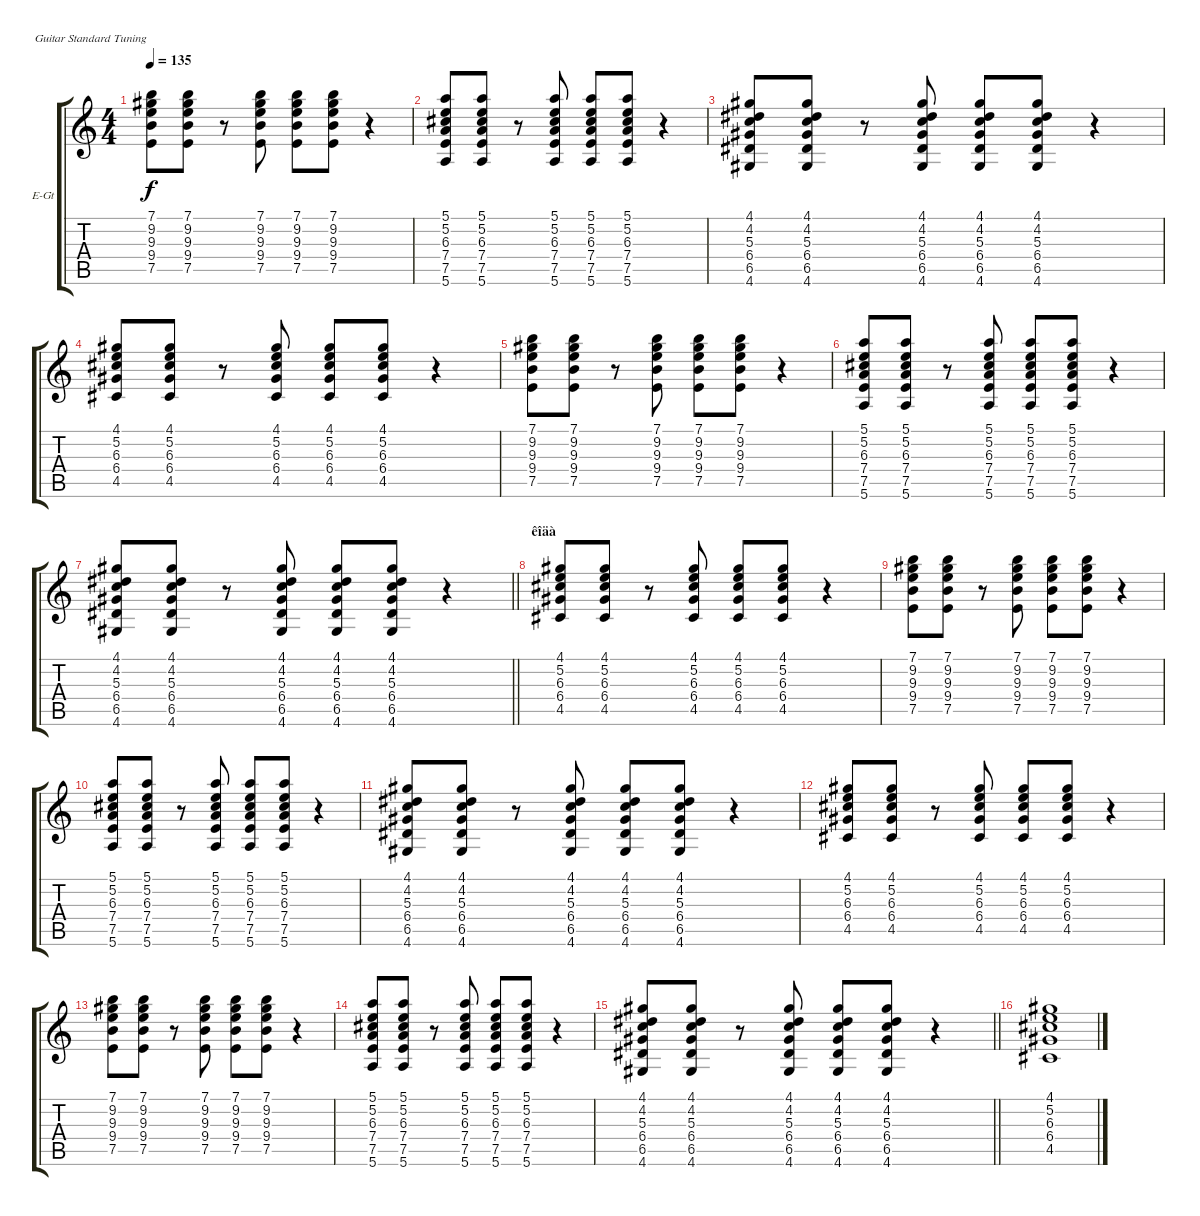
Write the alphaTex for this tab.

\bracketExtendMode groupsimilarinstruments
\firstSystemTrackNameOrientation horizontal
\otherSystemsTrackNameOrientation horizontal
\track ("Äîðîæêà 9" "E-Gt") {instrument electricguitarclean}
\staff {score tabs}
\tuning (E4 B3 G3 D3 A2 E2)
\ts (4 4)
\tempo 135
\clef g2
\ks c
(7.1 9.2 9.3 9.4 7.5).8{dy f} (7.1 9.2 9.3 9.4 7.5).8 r.8 (7.1 9.2 9.3 9.4 7.5).8 (7.1 9.2 9.3 9.4 7.5).8 (7.1 9.2 9.3 9.4 7.5).8 r.4 |
(5.1 5.2 6.3 7.4 7.5 5.6).8 (5.1 5.2 6.3 7.4 7.5 5.6).8 r.8 (5.1 5.2 6.3 7.4 7.5 5.6).8 (5.1 5.2 6.3 7.4 7.5 5.6).8 (5.1 5.2 6.3 7.4 7.5 5.6).8 r.4 |
(4.1 4.2 5.3 6.4 6.5 4.6).8 (4.1 4.2 5.3 6.4 6.5 4.6).8 r.8 (4.1 4.2 5.3 6.4 6.5 4.6).8 (4.1 4.2 5.3 6.4 6.5 4.6).8 (4.1 4.2 5.3 6.4 6.5 4.6).8 r.4 |
(4.1 5.2 6.3 6.4 4.5).8 (4.1 5.2 6.3 6.4 4.5).8 r.8 (4.1 5.2 6.3 6.4 4.5).8 (4.1 5.2 6.3 6.4 4.5).8 (4.1 5.2 6.3 6.4 4.5).8 r.4 |
(7.1 9.2 9.3 9.4 7.5).8 (7.1 9.2 9.3 9.4 7.5).8 r.8 (7.1 9.2 9.3 9.4 7.5).8 (7.1 9.2 9.3 9.4 7.5).8 (7.1 9.2 9.3 9.4 7.5).8 r.4 |
(5.1 5.2 6.3 7.4 7.5 5.6).8 (5.1 5.2 6.3 7.4 7.5 5.6).8 r.8 (5.1 5.2 6.3 7.4 7.5 5.6).8 (5.1 5.2 6.3 7.4 7.5 5.6).8 (5.1 5.2 6.3 7.4 7.5 5.6).8 r.4 |
\barLineRight lightlight
(4.1 4.2 5.3 6.4 6.5 4.6).8 (4.1 4.2 5.3 6.4 6.5 4.6).8 r.8 (4.1 4.2 5.3 6.4 6.5 4.6).8 (4.1 4.2 5.3 6.4 6.5 4.6).8 (4.1 4.2 5.3 6.4 6.5 4.6).8 r.4 |
\section ("" "êîäà")
(4.1 5.2 6.3 6.4 4.5).8 (4.1 5.2 6.3 6.4 4.5).8 r.8 (4.1 5.2 6.3 6.4 4.5).8 (4.1 5.2 6.3 6.4 4.5).8 (4.1 5.2 6.3 6.4 4.5).8 r.4 |
(7.1 9.2 9.3 9.4 7.5).8 (7.1 9.2 9.3 9.4 7.5).8 r.8 (7.1 9.2 9.3 9.4 7.5).8 (7.1 9.2 9.3 9.4 7.5).8 (7.1 9.2 9.3 9.4 7.5).8 r.4 |
(5.1 5.2 6.3 7.4 7.5 5.6).8 (5.1 5.2 6.3 7.4 7.5 5.6).8 r.8 (5.1 5.2 6.3 7.4 7.5 5.6).8 (5.1 5.2 6.3 7.4 7.5 5.6).8 (5.1 5.2 6.3 7.4 7.5 5.6).8 r.4 |
(4.1 4.2 5.3 6.4 6.5 4.6).8 (4.1 4.2 5.3 6.4 6.5 4.6).8 r.8 (4.1 4.2 5.3 6.4 6.5 4.6).8 (4.1 4.2 5.3 6.4 6.5 4.6).8 (4.1 4.2 5.3 6.4 6.5 4.6).8 r.4 |
(4.1 5.2 6.3 6.4 4.5).8 (4.1 5.2 6.3 6.4 4.5).8 r.8 (4.1 5.2 6.3 6.4 4.5).8 (4.1 5.2 6.3 6.4 4.5).8 (4.1 5.2 6.3 6.4 4.5).8 r.4 |
(7.1 9.2 9.3 9.4 7.5).8 (7.1 9.2 9.3 9.4 7.5).8 r.8 (7.1 9.2 9.3 9.4 7.5).8 (7.1 9.2 9.3 9.4 7.5).8 (7.1 9.2 9.3 9.4 7.5).8 r.4 |
(5.1 5.2 6.3 7.4 7.5 5.6).8 (5.1 5.2 6.3 7.4 7.5 5.6).8 r.8 (5.1 5.2 6.3 7.4 7.5 5.6).8 (5.1 5.2 6.3 7.4 7.5 5.6).8 (5.1 5.2 6.3 7.4 7.5 5.6).8 r.4 |
\barLineRight lightlight
(4.1 4.2 5.3 6.4 6.5 4.6).8 (4.1 4.2 5.3 6.4 6.5 4.6).8 r.8 (4.1 4.2 5.3 6.4 6.5 4.6).8 (4.1 4.2 5.3 6.4 6.5 4.6).8 (4.1 4.2 5.3 6.4 6.5 4.6).8 r.4 |
(4.1 5.2 6.3 6.4 4.5).1
